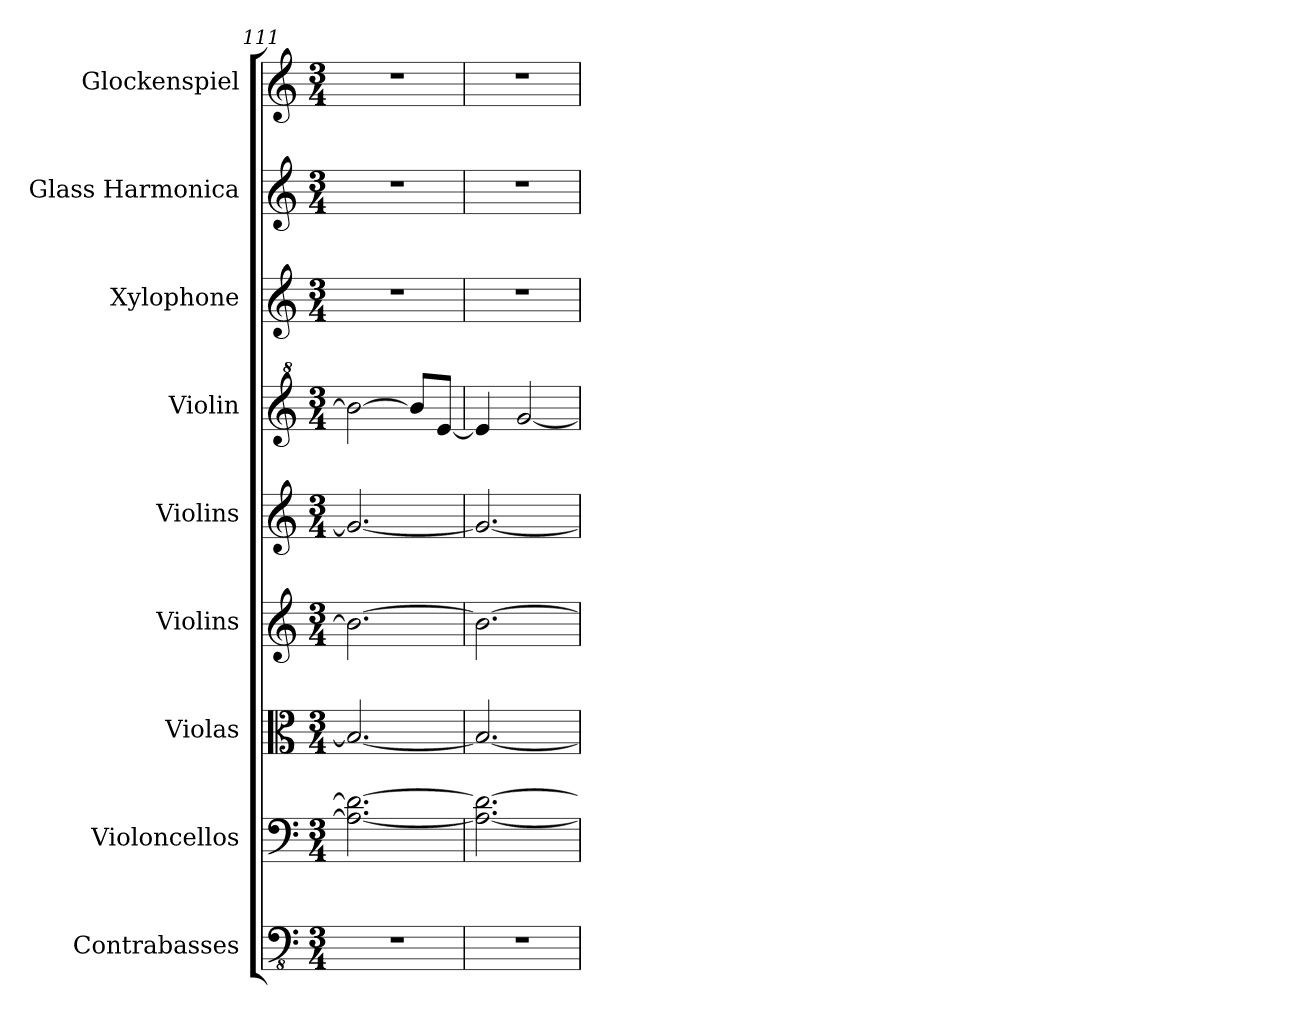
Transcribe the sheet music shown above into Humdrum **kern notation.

**kern	**kern	**kern	**kern	**kern	**kern	**kern	**kern	**kern
*part9	*part8	*part7	*part6	*part5	*part4	*part3	*part2	*part1
*staff9	*staff8	*staff7	*staff6	*staff5	*staff4	*staff3	*staff2	*staff1
*I"Contrabasses	*I"Violoncellos	*I"Violas	*I"Violins	*I"Violins	*I"Violin	*I"Xylophone	*I"Glass Harmonica	*I"Glockenspiel
*I'Cbs.	*I'Vcs.	*I'Vlas.	*I'Vlns.	*I'Vlns.	*I'Vln.	*I'Xyl.	*I'Gla. Har.	*I'Glk.
!!LO:PB:g=z
*clefFv4	*clefF4	*clefC3	*clefG2	*clefG2	*clefG^2	*clefG2	*clefG2	*clefG2
*	*	*	*	*	*	*ITrd-7c-12	*	*ITrd-14c-24
*k[]	*k[]	*k[]	*k[]	*k[]	*k[]	*k[]	*k[]	*k[]
*M3/4	*M3/4	*M3/4	*M3/4	*M3/4	*M3/4	*M3/4	*M3/4	*M3/4
=111	=111	=111	=111	=111	=111	=111	=111	=111
2.r	2.A\_ 2.d\_	2.B/_	2.b\_	2.g/_	2bb\_	2.r	2.r	2.r
.	.	.	.	.	8bb/L]	.	.	.
.	.	.	.	.	[8ee/J	.	.	.
=112	=112	=112	=112	=112	=112	=112	=112	=112
2.r	2.A\_ 2.d\_	2.B/_	2.b\_	2.g/_	4ee/]	2.r	2.r	2.r
.	.	.	.	.	[2gg/	.	.	.
=	=	=	=	=	=	=	=	=
*-	*-	*-	*-	*-	*-	*-	*-	*-
